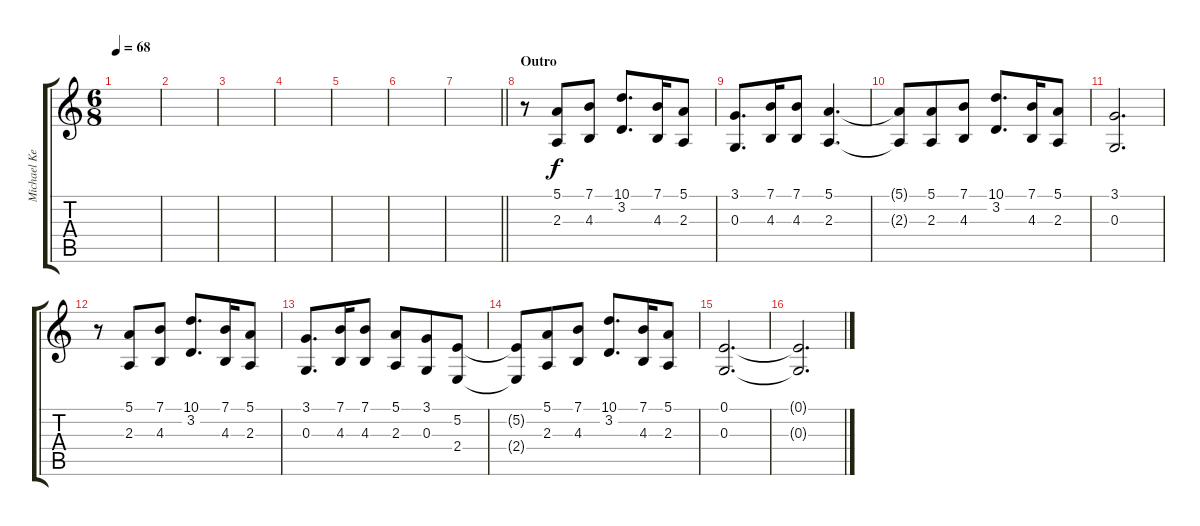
\track ("Michael Kenny" "Michael Ke") {instrument stringensemble1}
\staff {score tabs}
\tuning (E4 B3 G3 D3 A2 E2) {hide}
\ts (6 8)
\tempo 68
\clef g2
\ks c
|
|
|
|
|
|
\barLineRight lightlight
|
\section ("" "Outro")
r.8 (5.1 2.3).8 (7.1 4.3).8 (10.1 3.2).8{d} (7.1 4.3).16 (5.1 2.3).8 |
(3.1 0.3).8{d} (7.1 4.3).16 (7.1 4.3).8 (5.1 2.3).4{d} |
(5.1{t} 2.3{t}).8 (5.1 2.3).8 (7.1 4.3).8 (10.1 3.2).8{d} (7.1 4.3).16 (5.1 2.3).8 |
(3.1 0.3).2{d} |
r.8 (5.1 2.3).8 (7.1 4.3).8 (10.1 3.2).8{d} (7.1 4.3).16 (5.1 2.3).8 |
(3.1 0.3).8{d} (7.1 4.3).16 (7.1 4.3).8 (5.1 2.3).8 (3.1 0.3).8 (5.2 2.4).8 |
(5.2{t} 2.4{t}).8 (5.1 2.3).8 (7.1 4.3).8 (10.1 3.2).8{d} (7.1 4.3).16 (5.1 2.3).8 |
(0.1 0.3).2{d} |
(0.1{t} 0.3{t}).2{d}
